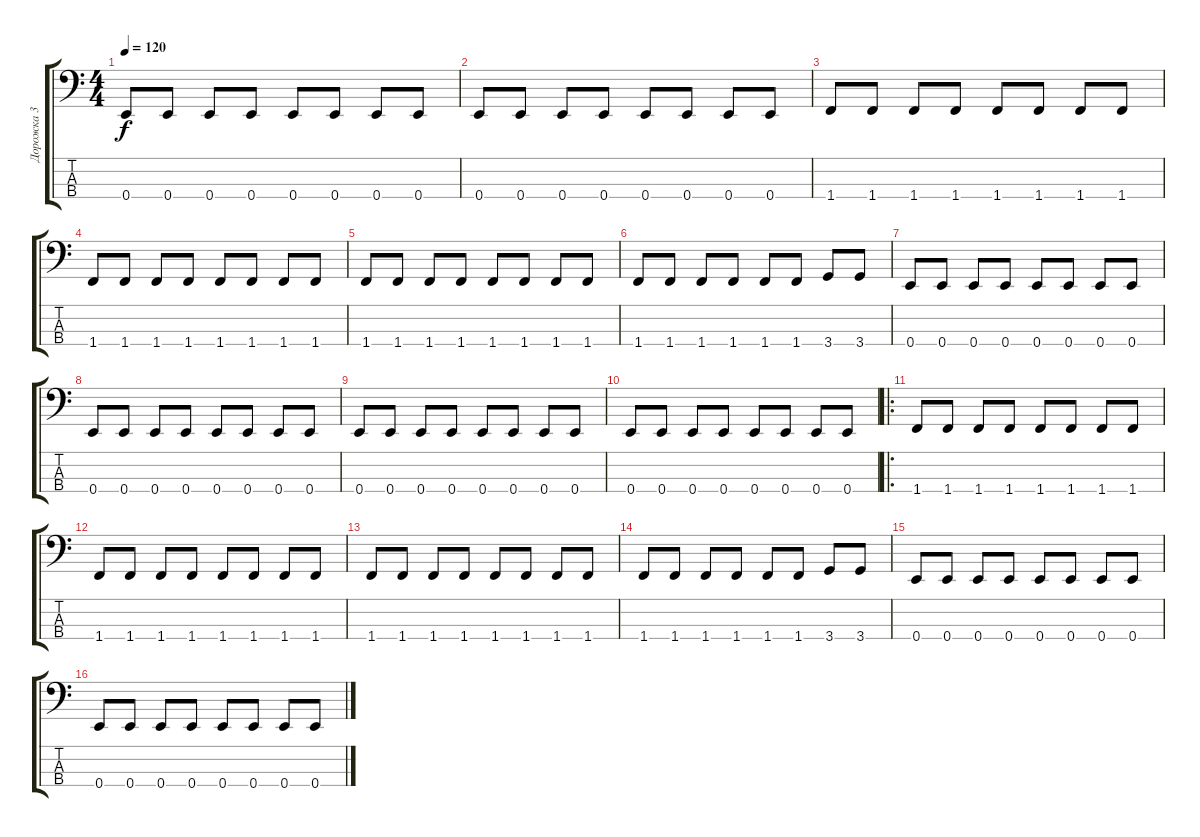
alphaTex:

\track ("Дорожка 3" "Дорожка 3") {instrument electricbassfinger}
\staff {score tabs}
\tuning (G2 D2 A1 E1) {hide}
\ts (4 4)
\tempo 120
\clef f4
\ks c
0.4.8{dy f} 0.4.8 0.4.8 0.4.8 0.4.8 0.4.8 0.4.8 0.4.8 |
0.4.8 0.4.8 0.4.8 0.4.8 0.4.8 0.4.8 0.4.8 0.4.8 |
1.4.8 1.4.8 1.4.8 1.4.8 1.4.8 1.4.8 1.4.8 1.4.8 |
1.4.8 1.4.8 1.4.8 1.4.8 1.4.8 1.4.8 1.4.8 1.4.8 |
1.4.8 1.4.8 1.4.8 1.4.8 1.4.8 1.4.8 1.4.8 1.4.8 |
1.4.8 1.4.8 1.4.8 1.4.8 1.4.8 1.4.8 3.4.8 3.4.8 |
0.4.8 0.4.8 0.4.8 0.4.8 0.4.8 0.4.8 0.4.8 0.4.8 |
0.4.8 0.4.8 0.4.8 0.4.8 0.4.8 0.4.8 0.4.8 0.4.8 |
0.4.8 0.4.8 0.4.8 0.4.8 0.4.8 0.4.8 0.4.8 0.4.8 |
0.4.8 0.4.8 0.4.8 0.4.8 0.4.8 0.4.8 0.4.8 0.4.8 |
\ro
1.4.8 1.4.8 1.4.8 1.4.8 1.4.8 1.4.8 1.4.8 1.4.8 |
1.4.8 1.4.8 1.4.8 1.4.8 1.4.8 1.4.8 1.4.8 1.4.8 |
1.4.8 1.4.8 1.4.8 1.4.8 1.4.8 1.4.8 1.4.8 1.4.8 |
1.4.8 1.4.8 1.4.8 1.4.8 1.4.8 1.4.8 3.4.8 3.4.8 |
0.4.8 0.4.8 0.4.8 0.4.8 0.4.8 0.4.8 0.4.8 0.4.8 |
0.4.8 0.4.8 0.4.8 0.4.8 0.4.8 0.4.8 0.4.8 0.4.8
